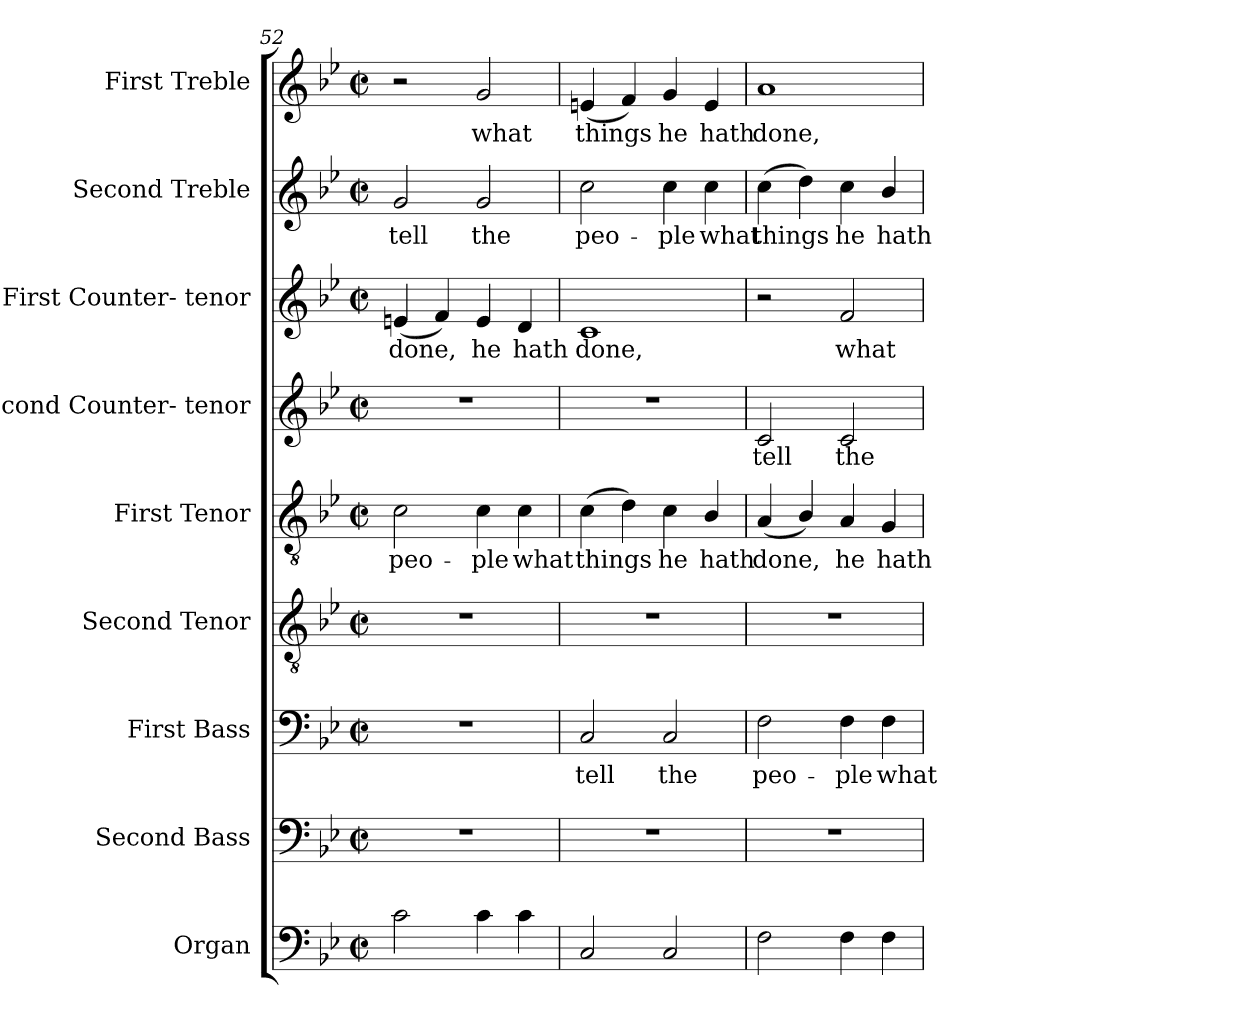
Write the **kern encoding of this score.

**kern	**kern	**kern	**text	**kern	**kern	**text	**kern	**text	**kern	**text	**kern	**text	**kern	**text
*part9	*part8	*part7	*part7	*part6	*part5	*part5	*part4	*part4	*part3	*part3	*part2	*part2	*part1	*part1
*staff9	*staff8	*staff7	*staff7	*staff6	*staff5	*staff5	*staff4	*staff4	*staff3	*staff3	*staff2	*staff2	*staff1	*staff1
*I"Organ	*I"Second Bass	*I"First Bass	*	*I"Second Tenor	*I"First Tenor	*	*I"Second Counter- tenor	*	*I"First Counter- tenor	*	*I"Second Treble	*	*I"First Treble	*
*I'Org.	*I'B2.	*I'B1.	*	*I'T2.	*I'T1.	*	*	*	*	*	*I'S2.	*	*I'S1.	*
*clefF4	*clefF4	*clefF4	*	*clefGv2	*clefGv2	*	*clefG2	*	*clefG2	*	*clefG2	*	*clefG2	*
*	*	*	*	*ITrd7c12	*ITrd7c12	*	*	*	*	*	*	*	*	*
*k[b-e-]	*k[b-e-]	*k[b-e-]	*	*k[b-e-]	*k[b-e-]	*	*k[b-e-]	*	*k[b-e-]	*	*k[b-e-]	*	*k[b-e-]	*
*B-:	*B-:	*B-:	*	*B-:	*B-:	*	*B-:	*	*B-:	*	*B-:	*	*B-:	*
*M2/2	*M2/2	*M2/2	*	*M2/2	*M2/2	*	*M2/2	*	*M2/2	*	*M2/2	*	*M2/2	*
*met(c|)	*met(c|)	*met(c|)	*	*met(c|)	*met(c|)	*	*met(c|)	*	*met(c|)	*	*met(c|)	*	*met(c|)	*
=52	=52	=52	=52	=52	=52	=52	=52	=52	=52	=52	=52	=52	=52	=52
!	!	!	!	!	!	!LO:LY:b:color=#000000	!	!	!	!	!	!	!	!
!	!	!	!	!	!	!	!	!	!	!LO:LY:b:color=#000000	!	!	!	!
!	!	!	!	!	!	!	!	!	!	!	!	!LO:LY:b:color=#000000	!	!
2ci\	1r	1r	.	1r	2Ci\	peo-	1r	.	(4eni/	done,	2gi/	tell	2r	.
.	.	.	.	.	.	.	.	.	4fi/)	.	.	.	.	.
!	!	!	!	!	!	!LO:LY:b:color=#000000	!	!	!	!	!	!	!	!
!	!	!	!	!	!	!	!	!	!	!LO:LY:b:color=#000000	!	!	!	!
!	!	!	!	!	!	!	!	!	!	!	!	!LO:LY:b:color=#000000	!	!
!	!	!	!	!	!	!	!	!	!	!	!	!	!	!LO:LY:b:color=#000000
4ci\	.	.	.	.	4Ci\	-ple	.	.	4ei/	he	2gi/	the	2gi/	what
!	!	!	!	!	!	!LO:LY:b:color=#000000	!	!	!	!	!	!	!	!
!	!	!	!	!	!	!	!	!	!	!LO:LY:b:color=#000000	!	!	!	!
4ci\	.	.	.	.	4Ci\	what	.	.	4di/	hath	.	.	.	.
=53	=53	=53	=53	=53	=53	=53	=53	=53	=53	=53	=53	=53	=53	=53
!	!	!	!LO:LY:b:color=#000000	!	!	!	!	!	!	!	!	!	!	!
!	!	!	!	!	!	!LO:LY:b:color=#000000	!	!	!	!	!	!	!	!
!	!	!	!	!	!	!	!	!	!	!LO:LY:b:color=#000000	!	!	!	!
!	!	!	!	!	!	!	!	!	!	!	!	!LO:LY:b:color=#000000	!	!
!	!	!	!	!	!	!	!	!	!	!	!	!	!	!LO:LY:b:color=#000000
2Ci/	1r	2Ci/	tell	1r	(4Ci\	things	1r	.	1ci	done,	2cci\	peo-	(4eni/	things
.	.	.	.	.	4Di\)	.	.	.	.	.	.	.	4fi/)	.
!	!	!	!LO:LY:b:color=#000000	!	!	!	!	!	!	!	!	!	!	!
!	!	!	!	!	!	!LO:LY:b:color=#000000	!	!	!	!	!	!	!	!
!	!	!	!	!	!	!	!	!	!	!	!	!LO:LY:b:color=#000000	!	!
!	!	!	!	!	!	!	!	!	!	!	!	!	!	!LO:LY:b:color=#000000
2Ci/	.	2Ci/	the	.	4Ci\	he	.	.	.	.	4cci\	-ple	4gi/	he
!	!	!	!	!	!	!LO:LY:b:color=#000000	!	!	!	!	!	!	!	!
!	!	!	!	!	!	!	!	!	!	!	!	!LO:LY:b:color=#000000	!	!
!	!	!	!	!	!	!	!	!	!	!	!	!	!	!LO:LY:b:color=#000000
.	.	.	.	.	4BB-i/	hath	.	.	.	.	4cci\	what	4ei/	hath
=54	=54	=54	=54	=54	=54	=54	=54	=54	=54	=54	=54	=54	=54	=54
!	!	!	!LO:LY:b:color=#000000	!	!	!	!	!	!	!	!	!	!	!
!	!	!	!	!	!	!LO:LY:b:color=#000000	!	!	!	!	!	!	!	!
!	!	!	!	!	!	!	!	!LO:LY:b:color=#000000	!	!	!	!	!	!
!	!	!	!	!	!	!	!	!	!	!	!	!LO:LY:b:color=#000000	!	!
!	!	!	!	!	!	!	!	!	!	!	!	!	!	!LO:LY:b:color=#000000
2Fi\	1r	2Fi\	peo-	1r	(4AAi/	done,	2ci/	tell	2r	.	(4cci\	things	1ai	done,
.	.	.	.	.	4BB-i/)	.	.	.	.	.	4ddi\)	.	.	.
!	!	!	!LO:LY:b:color=#000000	!	!	!	!	!	!	!	!	!	!	!
!	!	!	!	!	!	!LO:LY:b:color=#000000	!	!	!	!	!	!	!	!
!	!	!	!	!	!	!	!	!LO:LY:b:color=#000000	!	!	!	!	!	!
!	!	!	!	!	!	!	!	!	!	!LO:LY:b:color=#000000	!	!	!	!
!	!	!	!	!	!	!	!	!	!	!	!	!LO:LY:b:color=#000000	!	!
4Fi\	.	4Fi\	-ple	.	4AAi/	he	2ci/	the	2fi/	what	4cci\	he	.	.
!	!	!	!LO:LY:b:color=#000000	!	!	!	!	!	!	!	!	!	!	!
!	!	!	!	!	!	!LO:LY:b:color=#000000	!	!	!	!	!	!	!	!
!	!	!	!	!	!	!	!	!	!	!	!	!LO:LY:b:color=#000000	!	!
4Fi\	.	4Fi\	what	.	4GGi/	hath	.	.	.	.	4b-i/	hath	.	.
=	=	=	=	=	=	=	=	=	=	=	=	=	=	=
*-	*-	*-	*-	*-	*-	*-	*-	*-	*-	*-	*-	*-	*-	*-
